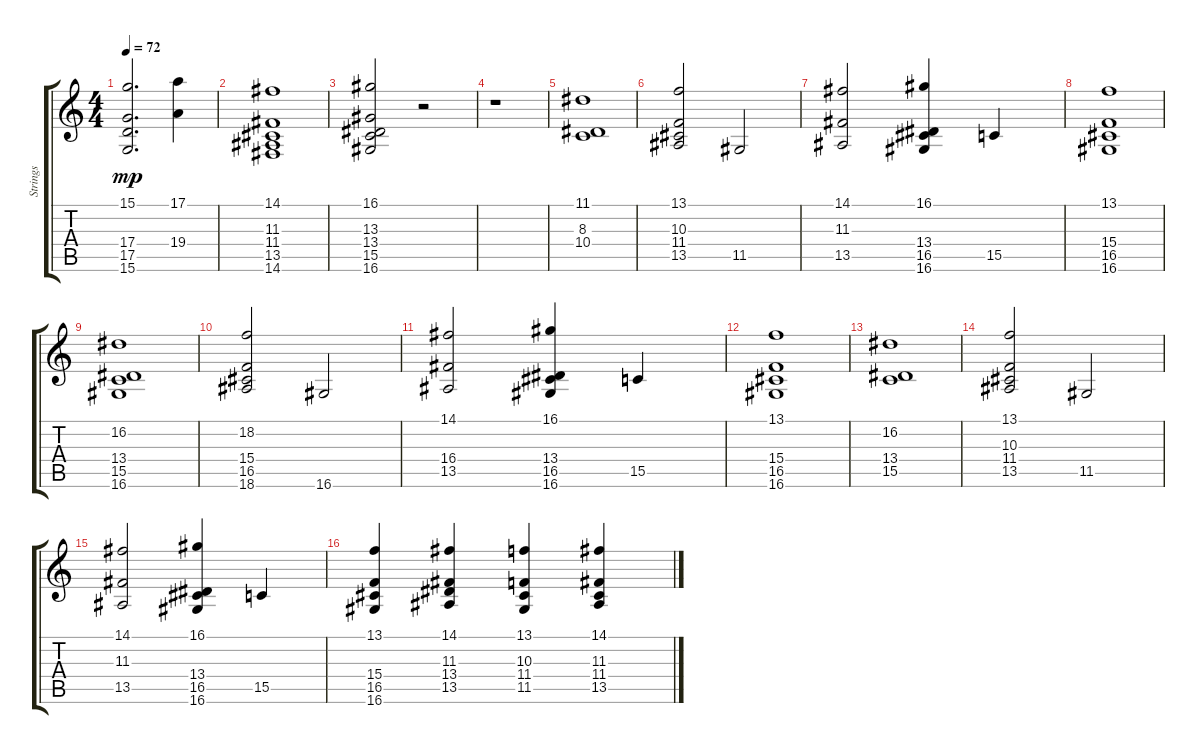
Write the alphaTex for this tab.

\track ("Strings" "Strings") {instrument stringensemble2}
\staff {score tabs}
\tuning (E4 B3 G3 D3 A2 E2) {hide}
\ts (4 4)
\tempo 72
\clef g2
\ks c
(15.1 17.4 17.5 15.6).2{d dy mp} (17.1 19.4).4 |
(14.1 11.3 11.4 13.5 14.6).1 |
(16.1 13.3 13.4 15.5 16.6).2 r.2 |
r.1 |
(11.1 8.3 10.4).1 |
(13.1 10.3 11.4 13.5).2 11.5.2 |
(14.1 11.3 13.5).2 (16.1 13.4 16.5 16.6).4 15.5.4 |
(13.1 15.4 16.5 16.6).1 |
(16.2 13.4 15.5 16.6).1 |
(18.2 15.4 16.5 18.6).2 16.6.2 |
(14.1 16.4 13.5).2 (16.1 13.4 16.5 16.6).4 15.5.4 |
(13.1 15.4 16.5 16.6).1 |
(16.2 13.4 15.5).1 |
(13.1 10.3 11.4 13.5).2 11.5.2 |
(14.1 11.3 13.5).2 (16.1 13.4 16.5 16.6).4 15.5.4 |
(13.1 15.4 16.5 16.6).4 (14.1 11.3 13.4 13.5).4 (13.1 10.3 11.4 11.5).4 (14.1 11.3 11.4 13.5).4
